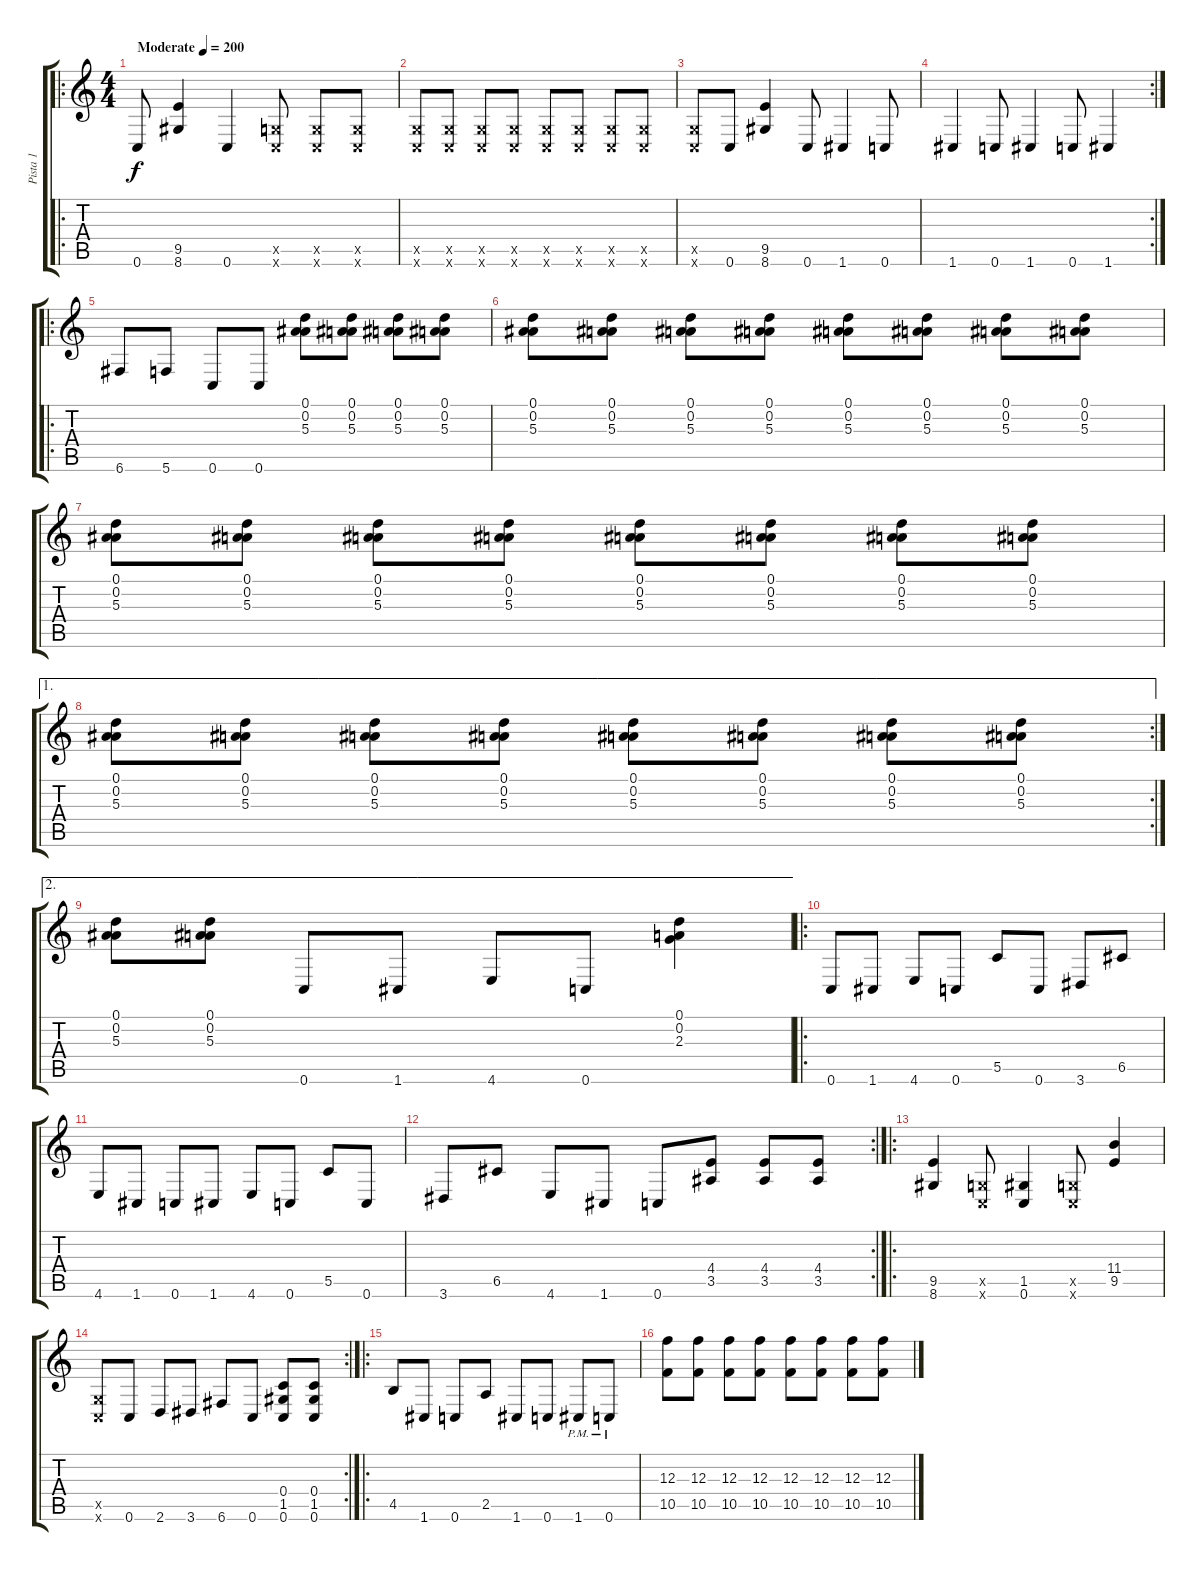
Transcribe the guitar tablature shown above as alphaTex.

\track ("Pista 1" "Pista 1") {instrument distortionguitar}
\staff {score tabs}
\tuning (D4 A3 F3 C3 G2 C2) {hide}
\ro
\ts (4 4)
\tempo (200 "Moderate")
\clef g2
\ks c
0.6.8{dy f instrument distortionguitar} (9.5 8.6).4 0.6.4 (0.5{x} 0.6{x}).8 (0.5{x} 0.6{x}).8 (0.5{x} 0.6{x}).8 |
(0.5{x} 0.6{x}).8 (0.5{x} 0.6{x}).8 (0.5{x} 0.6{x}).8 (0.5{x} 0.6{x}).8 (0.5{x} 0.6{x}).8 (0.5{x} 0.6{x}).8 (0.5{x} 0.6{x}).8 (0.5{x} 0.6{x}).8 |
(0.5{x} 0.6{x}).8 0.6.8 (9.5 8.6).4 0.6.8 1.6.4 0.6.8 |
\rc 2
1.6.4 0.6.8 1.6.4 0.6.8 1.6.4 |
\ro
6.6.8 5.6.8 0.6.8 0.6.8 (0.1 0.2 5.3).8 (0.1 0.2 5.3).8 (0.1 0.2 5.3).8 (0.1 0.2 5.3).8 |
(0.1 0.2 5.3).8 (0.1 0.2 5.3).8 (0.1 0.2 5.3).8 (0.1 0.2 5.3).8 (0.1 0.2 5.3).8 (0.1 0.2 5.3).8 (0.1 0.2 5.3).8 (0.1 0.2 5.3).8 |
(0.1 0.2 5.3).8 (0.1 0.2 5.3).8 (0.1 0.2 5.3).8 (0.1 0.2 5.3).8 (0.1 0.2 5.3).8 (0.1 0.2 5.3).8 (0.1 0.2 5.3).8 (0.1 0.2 5.3).8 |
\ae 1
\rc 2
(0.1 0.2 5.3).8 (0.1 0.2 5.3).8 (0.1 0.2 5.3).8 (0.1 0.2 5.3).8 (0.1 0.2 5.3).8 (0.1 0.2 5.3).8 (0.1 0.2 5.3).8 (0.1 0.2 5.3).8 |
\ae 2
(0.1 0.2 5.3).8 (0.1 0.2 5.3).8 0.6.8 1.6.8 4.6.8 0.6.8 (0.1 0.2 2.3).4 |
\ro
0.6.8 1.6.8 4.6.8 0.6.8 5.5.8 0.6.8 3.6.8 6.5.8 |
4.6.8 1.6.8 0.6.8 1.6.8 4.6.8 0.6.8 5.5.8 0.6.8 |
\rc 2
3.6.8 6.5.8 4.6.8 1.6.8 0.6.8 (4.4 3.5).8 (4.4 3.5).8 (4.4 3.5).8 |
\ro
(9.5 8.6).4 (0.5{x} 0.6{x}).8 (1.5 0.6).4 (0.5{x} 0.6{x}).8 (11.4 9.5).4 |
\rc 2
(0.5{x} 0.6{x}).8 0.6.8 2.6.8 3.6.8 6.6.8 0.6.8 (0.4 1.5 0.6).8 (0.4 1.5 0.6).8 |
\ro
4.5.8 1.6.8 0.6.8 2.5.8 1.6.8 0.6.8 1.6{pm}.8 0.6{pm}.8 |
(12.3 10.5).8 (12.3 10.5).8 (12.3 10.5).8 (12.3 10.5).8 (12.3 10.5).8 (12.3 10.5).8 (12.3 10.5).8 (12.3 10.5).8
